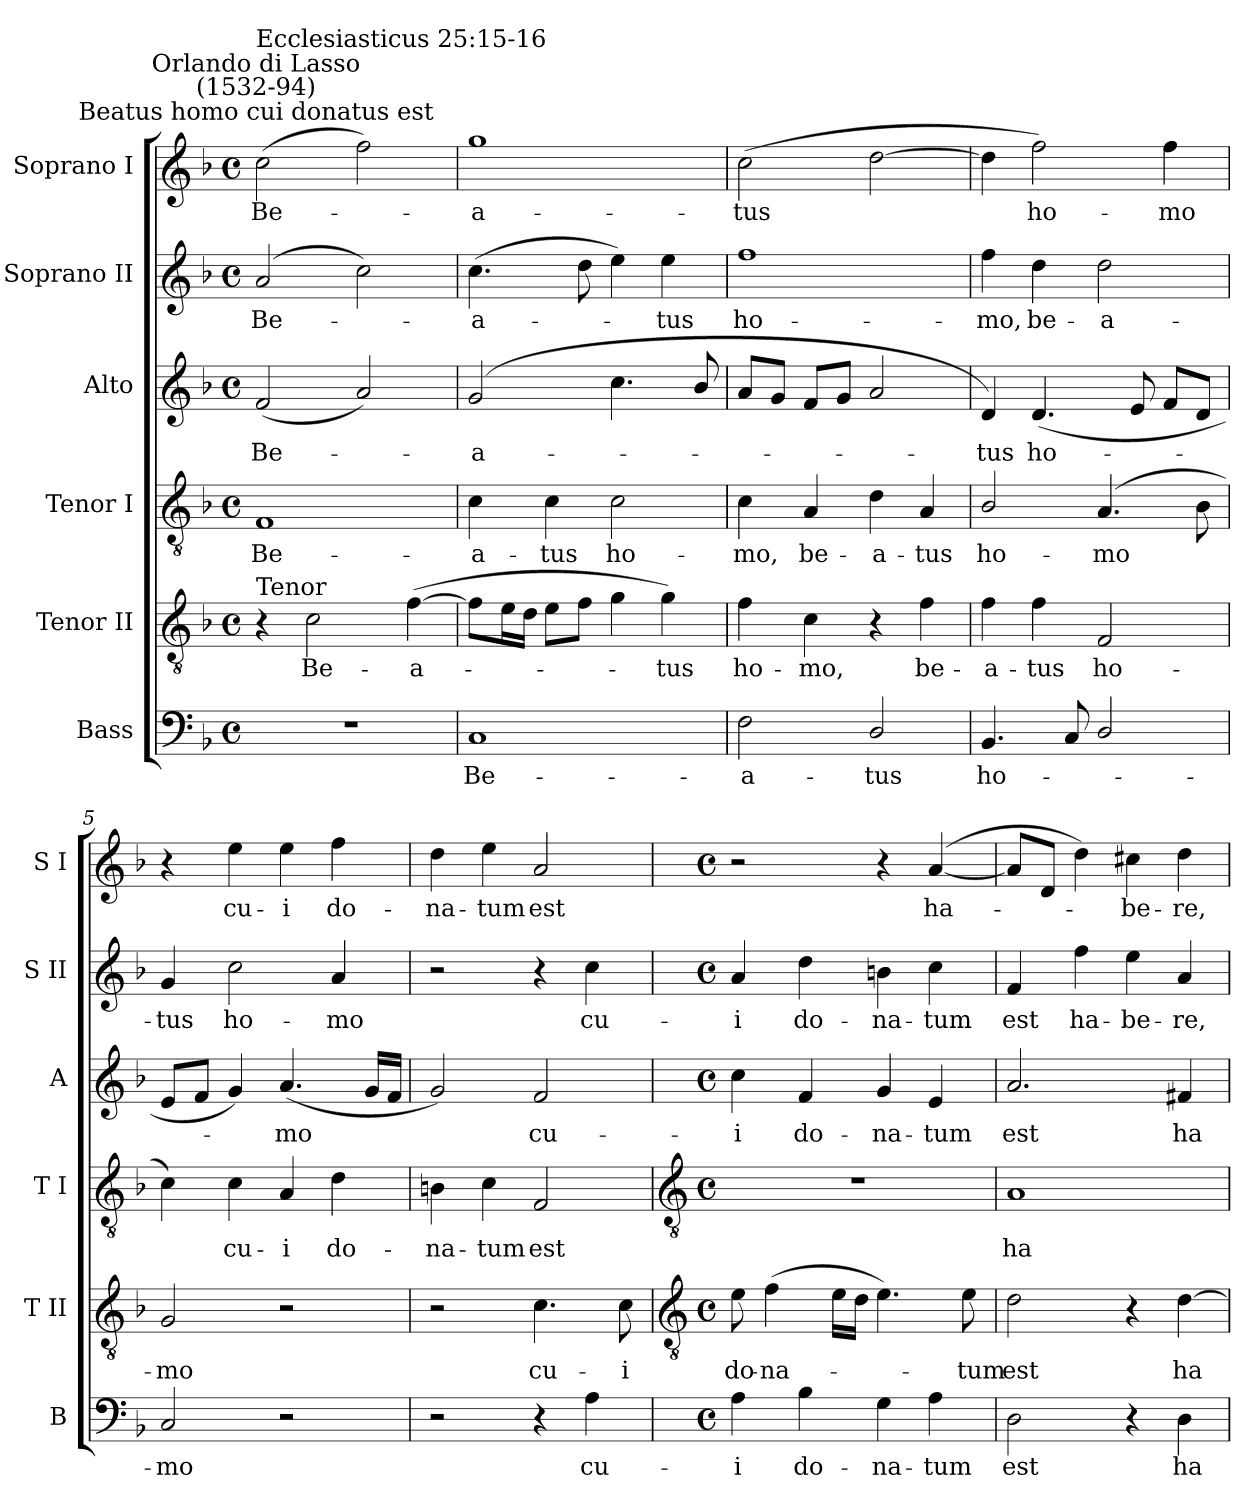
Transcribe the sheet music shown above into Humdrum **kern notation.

**kern	**text	**kern	**text	**kern	**text	**kern	**text	**kern	**text	**kern	**text
*part6	*part6	*part5	*part5	*part4	*part4	*part3	*part3	*part2	*part2	*part1	*part1
*staff6	*staff6	*staff5	*staff5	*staff4	*staff4	*staff3	*staff3	*staff2	*staff2	*staff1	*staff1
*I"Bass	*	*I"Tenor II	*	*I"Tenor I	*	*I"Alto	*	*I"Soprano II	*	*I"Soprano I	*
*I'B	*	*I'T II	*	*I'T I	*	*I'A	*	*I'S II	*	*I'S I	*
*clefF4	*	*clefGv2	*	*clefGv2	*	*clefG2	*	*clefG2	*	*clefG2	*
*k[b-]	*	*k[b-]	*	*k[b-]	*	*k[b-]	*	*k[b-]	*	*k[b-]	*
*F:	*	*F:	*	*F:	*	*F:	*	*F:	*	*F:	*
*M4/4	*	*M4/4	*	*M4/4	*	*M4/4	*	*M4/4	*	*M4/4	*
*met(c)	*	*met(c)	*	*met(c)	*	*met(c)	*	*met(c)	*	*met(c)	*
=1	=1	=1	=1	=1	=1	=1	=1	=1	=1	=1	=1
!	!	!	!	!	!	!	!	!	!	!LO:TX:a:cj:t=Beatus homo cui donatus est	!
!	!	!	!	!	!	!	!	!	!	!LO:TX:a:cj:t=Orlando di Lasso\n(1532-94)	!
!	!	!	!	!	!	!	!	!	!	!LO:TX:a:t=Ecclesiasticus 25&colon;15-16	!
!	!	!LO:TX:a:t=Tenor	!	!	!	!	!	!	!	!	!
!	!	!	!	!	!LO:LY:b	!	!LO:LY:b	!	!LO:LY:b	!	!LO:LY:b
1r	.	4r	.	1F	Be-	(<2f	Be-	(<2a	Be-	(>2cc	Be-
!	!	!	!LO:LY:b	!	!	!	!	!	!	!	!
.	.	2c	Be-	.	.	.	.	.	.	.	.
.	.	.	.	.	.	2a)	.	2cc)	.	2ff)	.
!	!	!	!LO:LY:b	!	!	!	!	!	!	!	!
.	.	(>[4f	-a-	.	.	.	.	.	.	.	.
=2	=2	=2	=2	=2	=2	=2	=2	=2	=2	=2	=2
!	!LO:LY:b	!	!	!	!LO:LY:b	!	!LO:LY:b	!	!LO:LY:b	!	!LO:LY:b
1C	Be--	8fL]	.	4c	-a-	(<2g	a-	(>4.cc	a-	1gg	a-
.	.	16eL	.	.	.	.	.	.	.	.	.
.	.	16dJJ	.	.	.	.	.	.	.	.	.
!	!	!	!	!	!LO:LY:b	!	!	!	!	!	!
.	.	8eL	.	4c	-tus	.	.	.	.	.	.
.	.	8fJ	.	.	.	.	.	8dd	.	.	.
!	!	!	!	!	!LO:LY:b	!	!	!	!	!	!
.	.	4g	.	2c	ho-	4.cc	.	4ee)	.	.	.
!	!	!	!LO:LY:b	!	!	!	!	!	!LO:LY:b	!	!
.	.	4g)	tus	.	.	.	.	4ee	tus	.	.
.	.	.	.	.	.	8b-/	.	.	.	.	.
=3	=3	=3	=3	=3	=3	=3	=3	=3	=3	=3	=3
!	!LO:LY:b	!	!LO:LY:b	!	!LO:LY:b	!	!	!	!LO:LY:b	!	!LO:LY:b
2F	-a-	4f	ho-	4c	-mo,	8aL	.	1ff	ho-	(>2cc	-tus
.	.	.	.	.	.	8gJ	.	.	.	.	.
!	!	!	!LO:LY:b	!	!LO:LY:b	!	!	!	!	!	!
.	.	4c	-mo,	4A	be-	8fL	.	.	.	.	.
.	.	.	.	.	.	8gJ	.	.	.	.	.
!	!LO:LY:b	!	!	!	!LO:LY:b	!	!	!	!	!	!
2D/	-tus	4r	.	4d	-a-	2a	.	.	.	[2dd	.
!	!	!	!LO:LY:b	!	!LO:LY:b	!	!	!	!	!	!
.	.	4f	be-	4A	-tus	.	.	.	.	.	.
=4	=4	=4	=4	=4	=4	=4	=4	=4	=4	=4	=4
!	!LO:LY:b	!	!LO:LY:b	!	!LO:LY:b	!	!LO:LY:b	!	!LO:LY:b	!	!
4.BB-	ho-	4f	-a-	2B-/	ho-	4d)	tus	4ff	-mo,	4dd]	.
!	!	!	!LO:LY:b	!	!	!	!LO:LY:b	!	!LO:LY:b	!	!LO:LY:b
.	.	4f	-tus	.	.	(<4.d	ho-	4dd	be-	2ff)	ho-
8C	.	.	.	.	.	.	.	.	.	.	.
!	!	!	!LO:LY:b	!	!LO:LY:b	!	!	!	!LO:LY:b	!	!
2D/	.	2F	ho-	(>4.A	-mo	.	.	2dd	-a-	.	.
.	.	.	.	.	.	8e	.	.	.	.	.
!	!	!	!	!	!	!	!	!	!	!	!LO:LY:b
.	.	.	.	.	.	8fL	.	.	.	4ff	-mo
.	.	.	.	8B-	.	8dJ	.	.	.	.	.
=5	=5	=5	=5	=5	=5	=5	=5	=5	=5	=5	=5
!	!LO:LY:b	!	!LO:LY:b	!	!	!	!	!	!LO:LY:b	!	!
2C	mo	2G	-mo	4c)	.	8eL	.	4g	-tus	4r	.
.	.	.	.	.	.	8fJ	.	.	.	.	.
!	!	!	!	!	!LO:LY:b	!	!	!	!LO:LY:b	!	!LO:LY:b
.	.	.	.	4c	cu-	4g)	.	2cc	ho-	4ee	cu-
!	!	!	!	!	!LO:LY:b	!	!LO:LY:b	!	!	!	!LO:LY:b
2r	.	2r	.	4A	-i	(<4.a	mo	.	.	4ee	-i
!	!	!	!	!	!LO:LY:b	!	!	!	!LO:LY:b	!	!LO:LY:b
.	.	.	.	4d	do-	.	.	4a	-mo	4ff	do-
.	.	.	.	.	.	16gLL	.	.	.	.	.
.	.	.	.	.	.	16fJJ	.	.	.	.	.
=6	=6	=6	=6	=6	=6	=6	=6	=6	=6	=6	=6
!	!	!	!	!	!LO:LY:b	!	!	!	!	!	!LO:LY:b
2r	.	2r	.	4Bn	-na-	2g)	.	2r	.	4dd	-na-
!	!	!	!	!	!LO:LY:b	!	!	!	!	!	!LO:LY:b
.	.	.	.	4c	-tum	.	.	.	.	4ee	-tum
!	!	!	!LO:LY:b	!	!LO:LY:b	!	!LO:LY:b	!	!	!	!LO:LY:b
4r	.	4.c	cu-	2F	est	2f	cu-	4r	.	2a	est
!	!LO:LY:b	!	!	!	!	!	!	!	!LO:LY:b	!	!
4A	cu-	.	.	.	.	.	.	4cc	cu-	.	.
!	!	!	!LO:LY:b	!	!	!	!	!	!	!	!
.	.	8c	-i	.	.	.	.	.	.	.	.
!!LO:LB:g=z
=7	=7	=7	=7	=7	=7	=7	=7	=7	=7	=7	=7
*	*	*clefGv2	*	*clefGv2	*	*	*	*	*	*	*
*M4/4	*	*M4/4	*	*M4/4	*	*M4/4	*	*M4/4	*	*M4/4	*
*met(c)	*	*met(c)	*	*met(c)	*	*met(c)	*	*met(c)	*	*met(c)	*
!	!LO:LY:b	!	!LO:LY:b	!	!	!	!LO:LY:b	!	!LO:LY:b	!	!
4A	-i	8e	do-	1r	.	4cc	-i	4a	-i	2r	.
!	!	!	!LO:LY:b	!	!	!	!	!	!	!	!
.	.	(>4f	-na-	.	.	.	.	.	.	.	.
!	!LO:LY:b	!	!	!	!	!	!LO:LY:b	!	!LO:LY:b	!	!
4B-	do-	.	.	.	.	4f	do-	4dd	do-	.	.
.	.	16eLL	.	.	.	.	.	.	.	.	.
.	.	16dJJ	.	.	.	.	.	.	.	.	.
!	!LO:LY:b	!	!	!	!	!	!LO:LY:b	!	!LO:LY:b	!	!
4G	-na-	4.e)	.	.	.	4g	-na-	4bn	-na-	4r	.
!	!LO:LY:b	!	!	!	!	!	!LO:LY:b	!	!LO:LY:b	!	!LO:LY:b
4A	-tum	.	.	.	.	4e	-tum	4cc	-tum	(>[4a	ha-
!	!	!	!LO:LY:b	!	!	!	!	!	!	!	!
.	.	8e	tum	.	.	.	.	.	.	.	.
=8	=8	=8	=8	=8	=8	=8	=8	=8	=8	=8	=8
!	!LO:LY:b	!	!LO:LY:b	!	!LO:LY:b	!	!LO:LY:b	!	!LO:LY:b	!	!
2D	est	2d	est	1A	ha-	2.a	est	4f	est	8aL]	.
.	.	.	.	.	.	.	.	.	.	8dJ	.
!	!	!	!	!	!	!	!	!	!LO:LY:b	!	!
.	.	.	.	.	.	.	.	4ff	ha-	4dd)	.
!	!	!	!	!	!	!	!	!	!LO:LY:b	!	!LO:LY:b
4r	.	4r	.	.	.	.	.	4ee	-be-	4cc#X	be-
!	!LO:LY:b	!	!LO:LY:b	!	!	!	!LO:LY:b	!	!LO:LY:b	!	!LO:LY:b
4D	ha-	[4d	ha-	.	.	4f#X	ha-	4a	-re,	4dd	-re,
=	=	=	=	=	=	=	=	=	=	=	=
*-	*-	*-	*-	*-	*-	*-	*-	*-	*-	*-	*-
